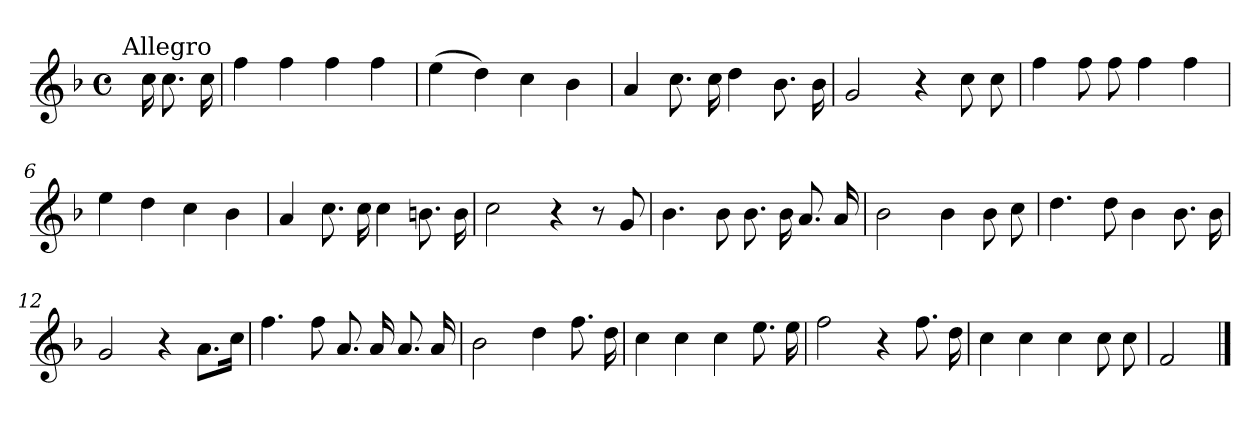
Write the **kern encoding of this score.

**kern
*part1
*staff1
*clefG2
*k[b-]
*F:
*M4/4
*met(c)
=
!LO:TX:a:t=Allegro
16ryy
16cc\
8.cc\
16cc\
=1
4ff\
4ff\
4ff\
4ff\
=2
(>4ee\
4dd\)
4cc\
4b-\
=3
4a/
8.cc\
16cc\
4dd\
8.b-\
16b-\
=4
2g/
4r
8cc\
8cc\
!!LO:LB:g=z
=5
4ff\
8ff\
8ff\
4ff\
4ff\
=6
4ee\
4dd\
4cc\
4b-\
=7
4a/
8.cc\
16cc\
4cc\
8.bn\
16b\
=8
2cc\
4r
8r
8g/
=9
4.b-\
8b-\
8.b-\
16b-\
8.a/
16a/
!!LO:LB:g=z
=10
2b-\
4b-\
8b-\
8cc\
=11
4.dd\
8dd\
4b-\
8.b-\
16b-\
=12
2g/
4r
8.a\L
16cc\Jk
=13
4.ff\
8ff\
8.a/
16a/
8.a/
16a/
=14
2b-\
4dd\
8.ff\
16dd\
!!LO:LB:g=z
=15
4cc\
4cc\
4cc\
8.ee\
16ee\
=16
2ff\
4r
8.ff\
16dd\
=17
4cc\
4cc\
4cc\
8cc\
8cc\
=18
2f/
==
*-
